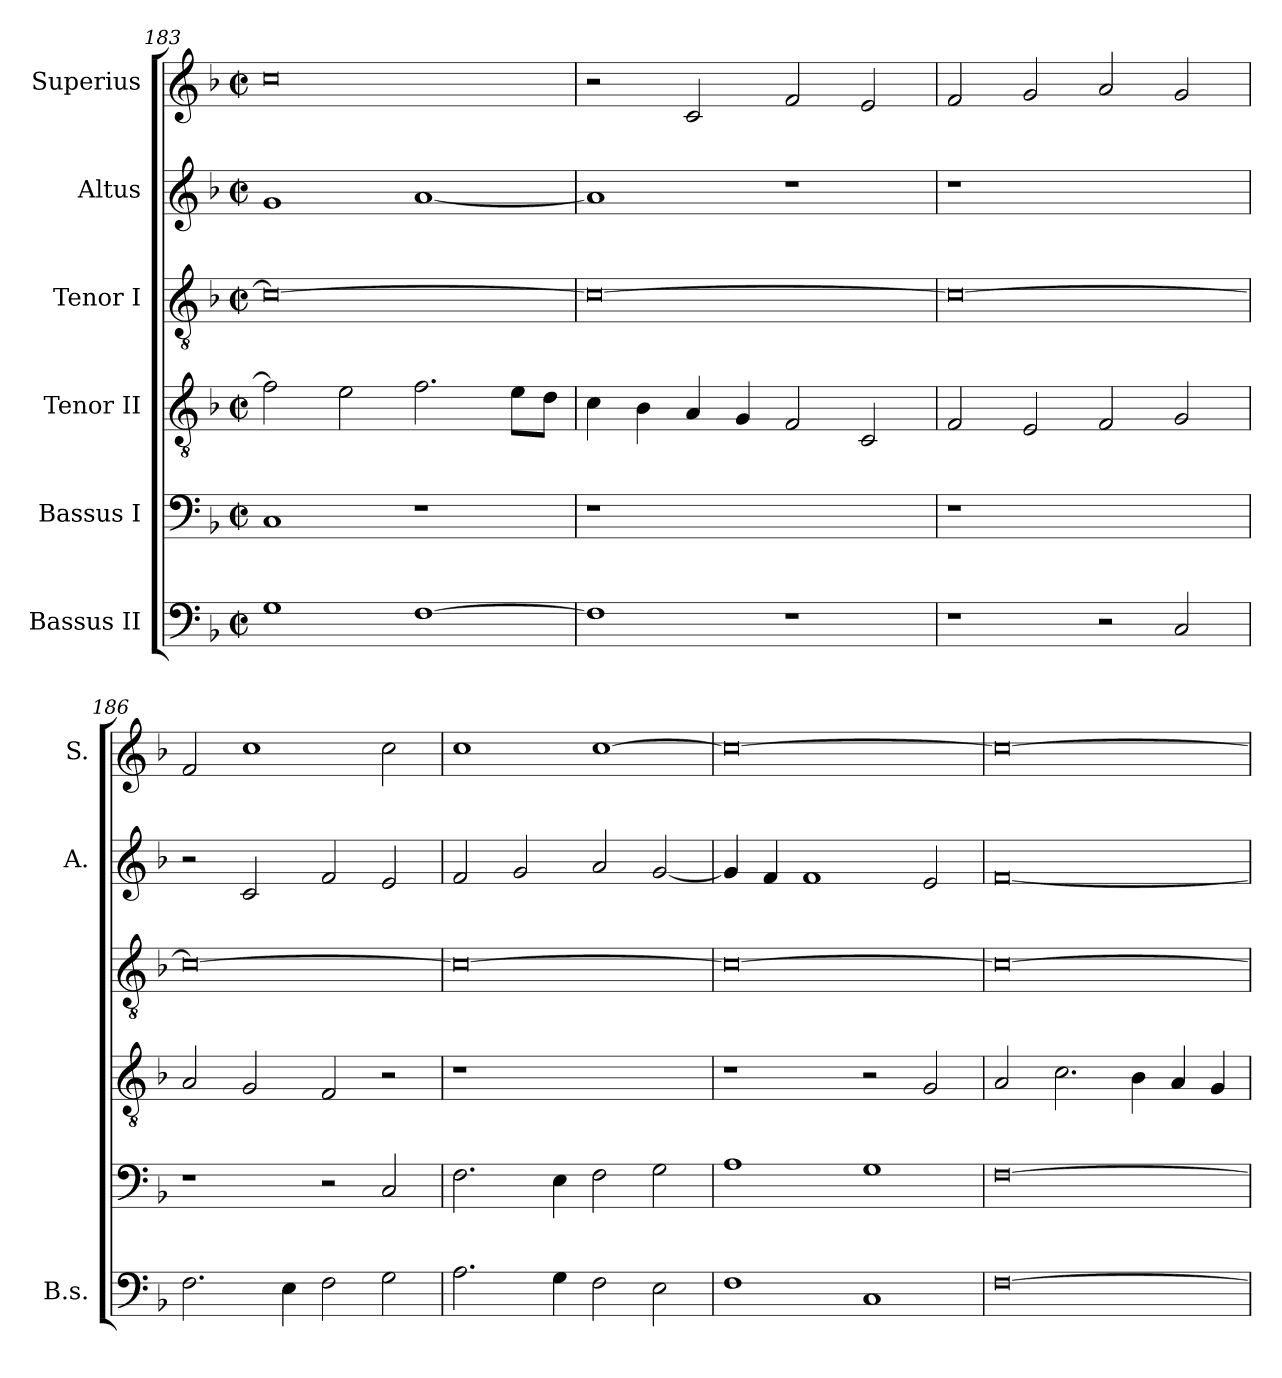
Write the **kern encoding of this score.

**kern	**kern	**kern	**kern	**kern	**kern
*part6	*part5	*part4	*part3	*part2	*part1
*staff6	*staff5	*staff4	*staff3	*staff2	*staff1
*I"Bassus II	*I"Bassus I	*I"Tenor II	*I"Tenor I	*I"Altus	*I"Superius
*I'B.s.	*	*	*	*I'A.	*I'S.
*clefF4	*clefF4	*clefGv2	*clefGv2	*clefG2	*clefG2
*	*	*ITrd7c12	*ITrd7c12	*	*
*k[b-]	*k[b-]	*k[b-]	*k[b-]	*k[b-]	*k[b-]
*F:	*F:	*F:	*F:	*F:	*F:
*M2/2	*M2/2	*M2/2	*M2/2	*M2/2	*M2/2
*met(c|)	*met(c|)	*met(c|)	*met(c|)	*met(c|)	*met(c|)
=183	=183	=183	=183	=183	=183
1Gi	1Ci	2Fi\]	0Ci_>	1gi	0cci
.	.	2Ei\	.	.	.
[>1Fi	1r	2.Fi\	.	[<1ai	.
.	.	8Ei\L	.	.	.
.	.	8Di\J	.	.	.
!!LO:LB:g=z
=184	=184	=184	=184	=184	=184
!	!LO:N:vis=1	!	!	!	!
1Fi]	1r	4Ci\	0Ci_>	1ai]	2r
.	.	4BB-i\	.	.	.
.	.	4AAi/	.	.	2ci/
.	.	4GGi/	.	.	.
1r	1ryy	2FFi/	.	1r	2fi/
.	.	2CCi/	.	.	2ei/
=185	=185	=185	=185	=185	=185
!	!LO:N:vis=1	!	!	!LO:N:vis=1	!
1r	1r	2FFi/	0Ci_>	1r	2fi/
.	.	2EEi/	.	.	2gi/
2r	1ryy	2FFi/	.	1ryy	2ai/
2Ci/	.	2GGi/	.	.	2gi/
=186	=186	=186	=186	=186	=186
2.Fi\	1r	2AAi/	0Ci_>	2r	2fi/
.	.	2GGi/	.	2ci/	1cci
4Ei\	.	.	.	.	.
2Fi\	2r	2FFi/	.	2fi/	.
2Gi\	2Ci/	2r	.	2ei/	2cci\
!!LO:PB:g=z
=187	=187	=187	=187	=187	=187
!	!	!LO:N:vis=1	!	!	!
2.Ai\	2.Fi\	1r	0Ci_>	2fi/	1cci
.	.	.	.	2gi/	.
4Gi\	4Ei\	.	.	.	.
2Fi\	2Fi\	1ryy	.	2ai/	[>1cci
2Ei\	2Gi\	.	.	[<2gi/	.
=188	=188	=188	=188	=188	=188
1Fi	1Ai	1r	0Ci_>	4gi/]	0cci_>
.	.	.	.	4fi/	.
.	.	.	.	1fi	.
1Ci	1Gi	2r	.	.	.
.	.	2GGi/	.	2ei/	.
=189	=189	=189	=189	=189	=189
[>0Fi	[>0Fi	2AAi/	0Ci_>	[<0fi	0cci_>
.	.	2.Ci\	.	.	.
.	.	4BB-i\	.	.	.
.	.	4AAi/	.	.	.
.	.	4GGi/	.	.	.
=	=	=	=	=	=
*-	*-	*-	*-	*-	*-
